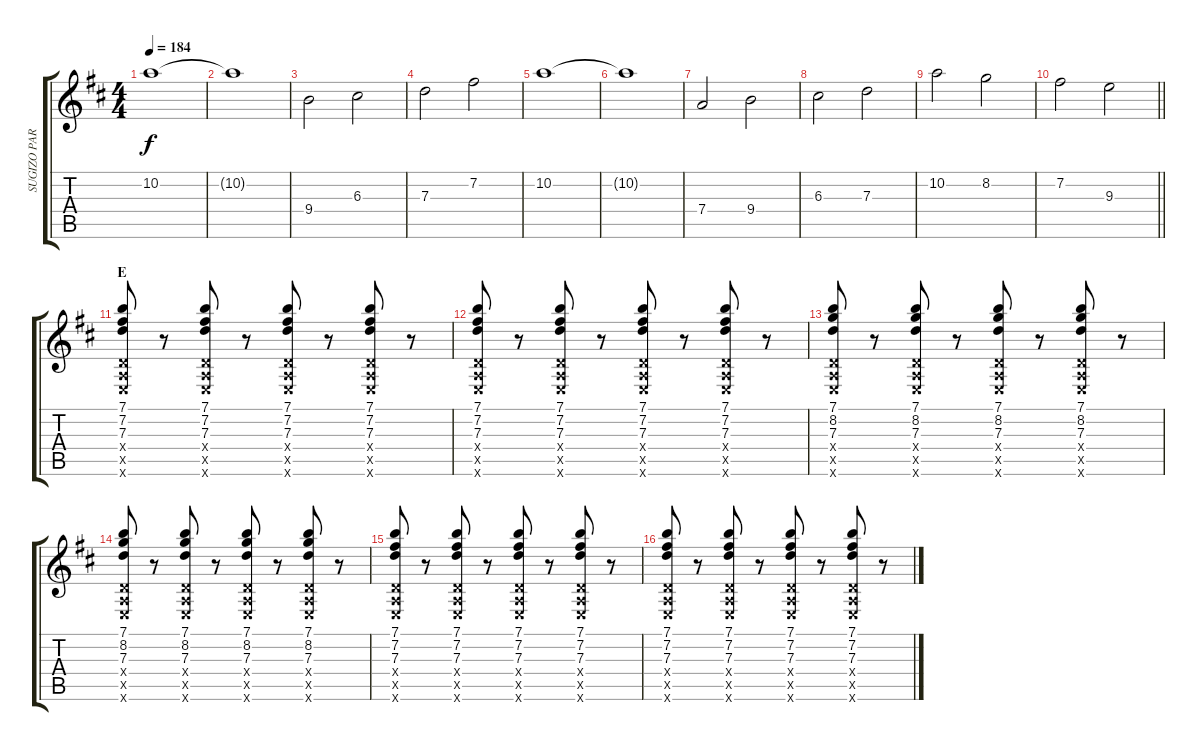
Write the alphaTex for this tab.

\track ("SUGIZO PART 2" "SUGIZO PAR") {instrument distortionguitar}
\staff {score tabs}
\tuning (E4 B3 G3 D3 A2 E2) {hide}
\ts (4 4)
\tempo 184
\clef g2
\ks bminor
10.2.1{dy f} |
10.2{t}.1 |
9.4.2 6.3.2 |
7.3.2 7.2.2 |
10.2.1 |
10.2{t}.1 |
7.4.2 9.4.2 |
6.3.2 7.3.2 |
10.2.2 8.2.2 |
\barLineRight lightlight
7.2.2 9.3.2 |
\section ("" "E")
(7.1 7.2 7.3 0.4{x} 0.5{x} 0.6{x}).8{volume 8 instrument distortionguitar} r.8 (7.1 7.2 7.3 0.4{x} 0.5{x} 0.6{x}).8 r.8 (7.1 7.2 7.3 0.4{x} 0.5{x} 0.6{x}).8 r.8 (7.1 7.2 7.3 0.4{x} 0.5{x} 0.6{x}).8 r.8 |
(7.1 7.2 7.3 0.4{x} 0.5{x} 0.6{x}).8 r.8 (7.1 7.2 7.3 0.4{x} 0.5{x} 0.6{x}).8 r.8 (7.1 7.2 7.3 0.4{x} 0.5{x} 0.6{x}).8 r.8 (7.1 7.2 7.3 0.4{x} 0.5{x} 0.6{x}).8 r.8 |
(7.1 8.2 7.3 0.4{x} 0.5{x} 0.6{x}).8 r.8 (7.1 8.2 7.3 0.4{x} 0.5{x} 0.6{x}).8 r.8 (7.1 8.2 7.3 0.4{x} 0.5{x} 0.6{x}).8 r.8 (7.1 8.2 7.3 0.4{x} 0.5{x} 0.6{x}).8 r.8 |
(7.1 8.2 7.3 0.4{x} 0.5{x} 0.6{x}).8 r.8 (7.1 8.2 7.3 0.4{x} 0.5{x} 0.6{x}).8 r.8 (7.1 8.2 7.3 0.4{x} 0.5{x} 0.6{x}).8 r.8 (7.1 8.2 7.3 0.4{x} 0.5{x} 0.6{x}).8 r.8 |
(7.1 7.2 7.3 0.4{x} 0.5{x} 0.6{x}).8 r.8 (7.1 7.2 7.3 0.4{x} 0.5{x} 0.6{x}).8 r.8 (7.1 7.2 7.3 0.4{x} 0.5{x} 0.6{x}).8 r.8 (7.1 7.2 7.3 0.4{x} 0.5{x} 0.6{x}).8 r.8 |
(7.1 7.2 7.3 0.4{x} 0.5{x} 0.6{x}).8 r.8 (7.1 7.2 7.3 0.4{x} 0.5{x} 0.6{x}).8 r.8 (7.1 7.2 7.3 0.4{x} 0.5{x} 0.6{x}).8 r.8 (7.1 7.2 7.3 0.4{x} 0.5{x} 0.6{x}).8 r.8
